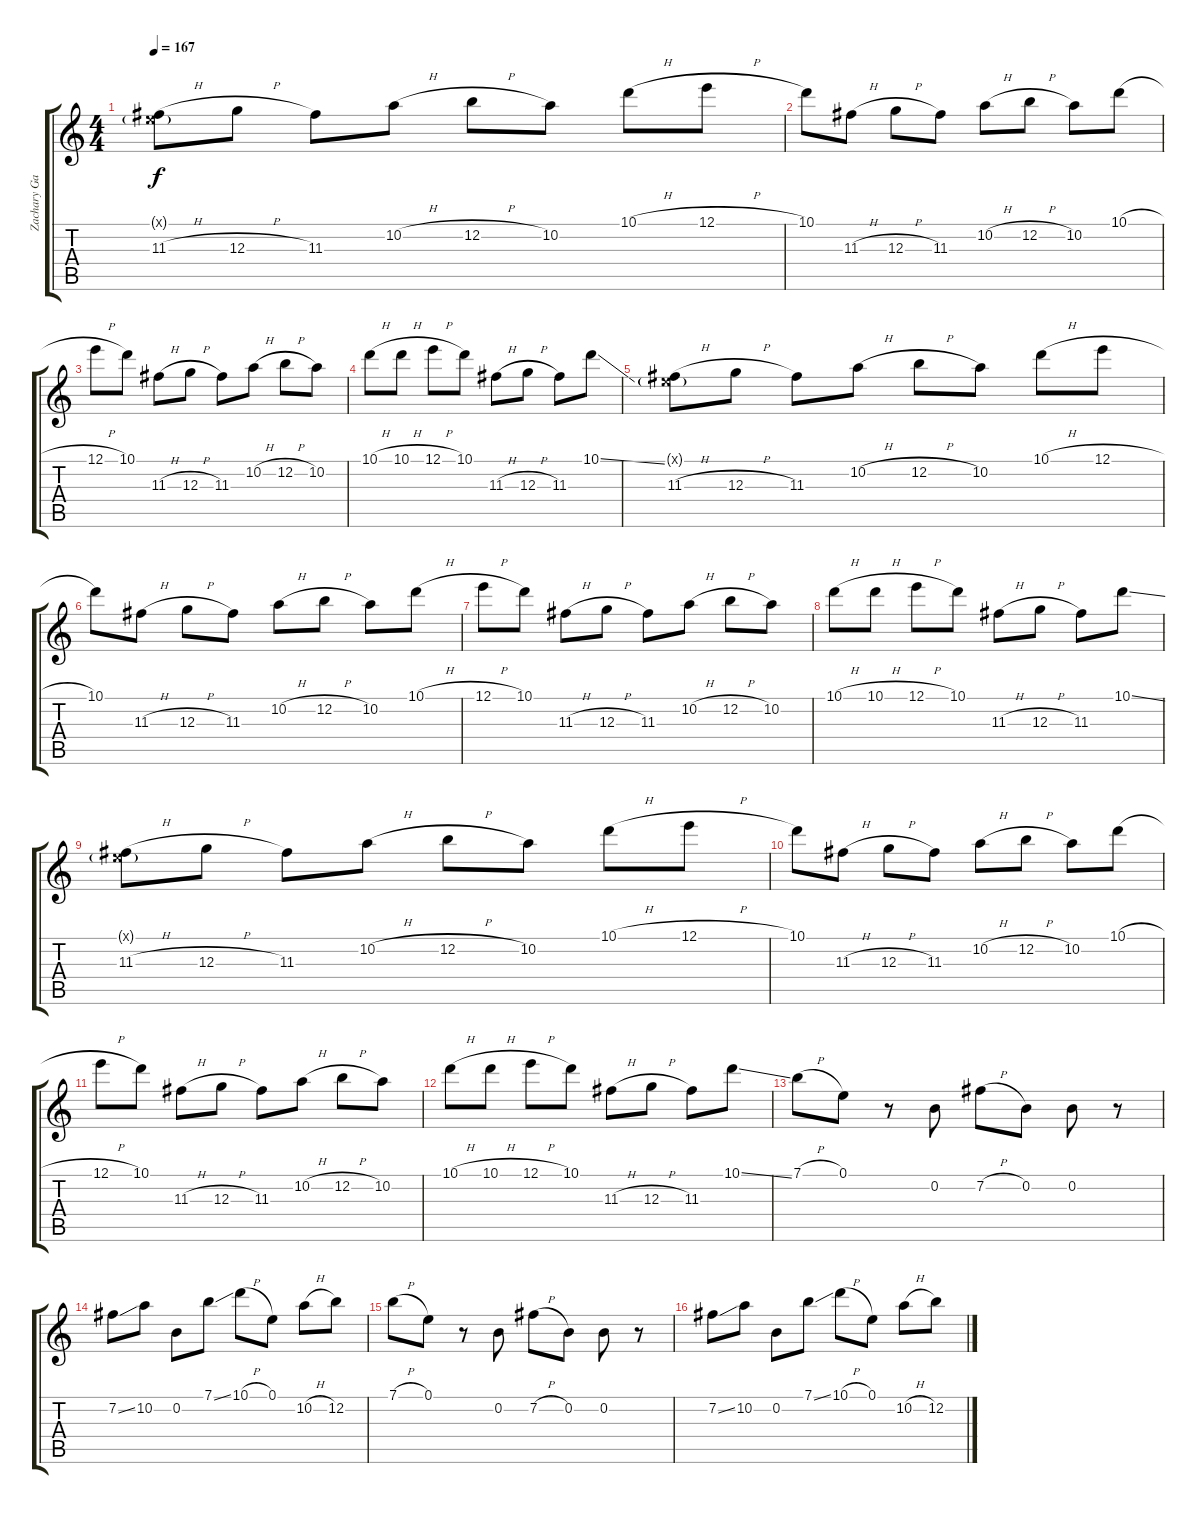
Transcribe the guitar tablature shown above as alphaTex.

\track ("Zachary Garren" "Zachary Ga") {instrument distortionguitar}
\staff {score tabs}
\tuning (E4 B3 G3 D3 A2 D2) {hide}
\ts (4 4)
\tempo 167
\clef g2
\ks c
(0.1{g x} 11.3{h}).8{dy f} 12.3{h}.8 11.3.8 10.2{h}.8 12.2{h}.8 10.2.8 10.1{h}.8 12.1{h}.8 |
10.1.8 11.3{h}.8 12.3{h}.8 11.3.8 10.2{h}.8 12.2{h}.8 10.2.8 10.1{h}.8 |
12.1{h}.8 10.1.8 11.3{h}.8 12.3{h}.8 11.3.8 10.2{h}.8 12.2{h}.8 10.2.8 |
10.1{h}.8 10.1{h}.8 12.1{h}.8 10.1.8 11.3{h}.8 12.3{h}.8 11.3.8 10.1{ss}.8 |
(0.1{g x} 11.3{h}).8 12.3{h}.8 11.3.8 10.2{h}.8 12.2{h}.8 10.2.8 10.1{h}.8 12.1{h}.8 |
10.1.8 11.3{h}.8 12.3{h}.8 11.3.8 10.2{h}.8 12.2{h}.8 10.2.8 10.1{h}.8 |
12.1{h}.8 10.1.8 11.3{h}.8 12.3{h}.8 11.3.8 10.2{h}.8 12.2{h}.8 10.2.8 |
10.1{h}.8 10.1{h}.8 12.1{h}.8 10.1.8 11.3{h}.8 12.3{h}.8 11.3.8 10.1{ss}.8 |
(0.1{g x} 11.3{h}).8 12.3{h}.8 11.3.8 10.2{h}.8 12.2{h}.8 10.2.8 10.1{h}.8 12.1{h}.8 |
10.1.8 11.3{h}.8 12.3{h}.8 11.3.8 10.2{h}.8 12.2{h}.8 10.2.8 10.1{h}.8 |
12.1{h}.8 10.1.8 11.3{h}.8 12.3{h}.8 11.3.8 10.2{h}.8 12.2{h}.8 10.2.8 |
10.1{h}.8 10.1{h}.8 12.1{h}.8 10.1.8 11.3{h}.8 12.3{h}.8 11.3.8 10.1{ss}.8 |
7.1{h}.8 0.1.8 r.8 0.2.8 7.2{h}.8 0.2.8 0.2.8 r.8 |
7.2{ss}.8 10.2.8 0.2.8 7.1{ss}.8 10.1{h}.8 0.1.8 10.2{h}.8 12.2.8 |
7.1{h}.8 0.1.8 r.8 0.2.8 7.2{h}.8 0.2.8 0.2.8 r.8 |
7.2{ss}.8 10.2.8 0.2.8 7.1{ss}.8 10.1{h}.8 0.1.8 10.2{h}.8 12.2.8
